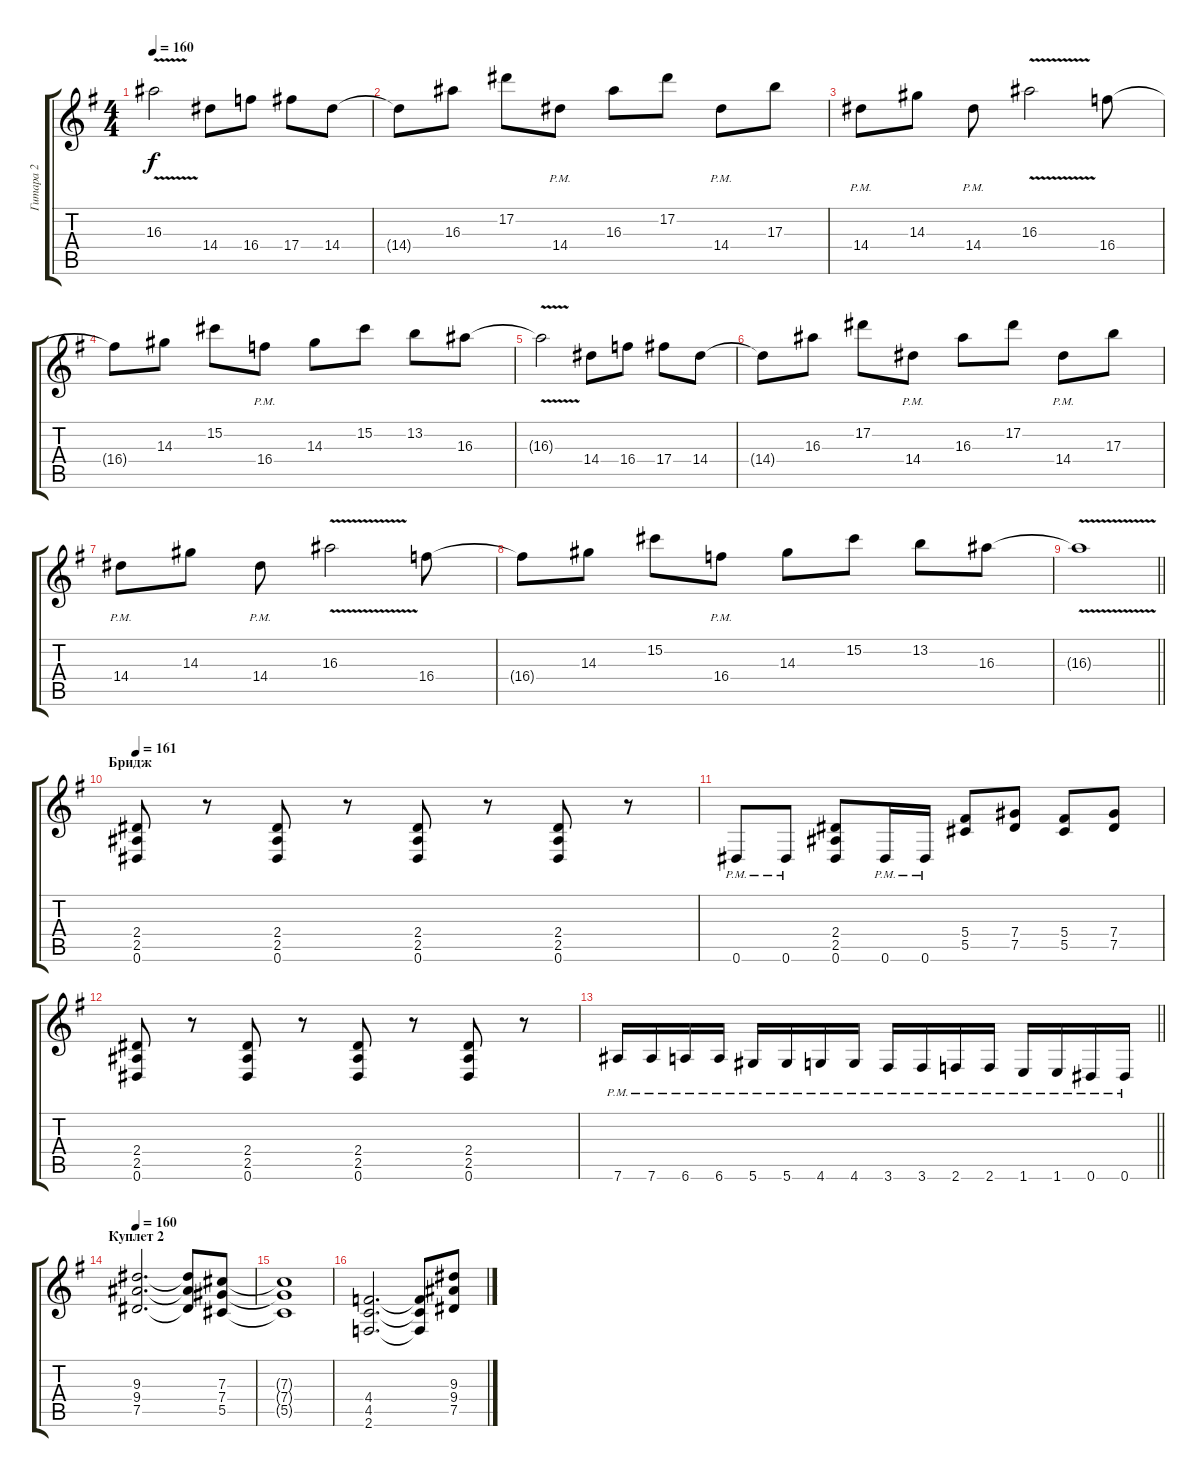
\track ("Гитара 2" "Гитара 2") {instrument distortionguitar}
\staff {score tabs}
\tuning (Eb4 Bb3 Gb3 Db3 Ab2 Eb2) {hide}
\ts (4 4)
\tempo 160
\clef g2
\ks eminor
16.3{v t}.2{dy f} 14.4.8 16.4.8 17.4.8 14.4.8 |
14.4{t}.8 16.3.8 17.2.8 14.4{pm}.8 16.3.8 17.2.8 14.4{pm}.8 17.3.8 |
14.4{pm}.8 14.3.8 14.4{pm}.8 16.3{v}.2 16.4.8 |
16.4{t}.8 14.3.8 15.2.8 16.4{pm}.8 14.3.8 15.2.8 13.2.8 16.3.8 |
16.3{v t}.2 14.4.8 16.4.8 17.4.8 14.4.8 |
14.4{t}.8 16.3.8 17.2.8 14.4{pm}.8 16.3.8 17.2.8 14.4{pm}.8 17.3.8 |
14.4{pm}.8 14.3.8 14.4{pm}.8 16.3{v}.2 16.4.8 |
16.4{t}.8 14.3.8 15.2.8 16.4{pm}.8 14.3.8 15.2.8 13.2.8 16.3.8 |
\barLineRight lightlight
16.3{v t}.1 |
\section ("" "Бридж")
\tempo 161
(2.4 2.5 0.6).8 r.8 (2.4 2.5 0.6).8 r.8 (2.4 2.5 0.6).8 r.8 (2.4 2.5 0.6).8 r.8 |
0.6{pm}.8 0.6{pm}.8 (2.4 2.5 0.6).8 0.6{pm}.16 0.6{pm}.16 (5.4 5.5).8 (7.4 7.5).8 (5.4 5.5).8 (7.4 7.5).8 |
(2.4 2.5 0.6).8 r.8 (2.4 2.5 0.6).8 r.8 (2.4 2.5 0.6).8 r.8 (2.4 2.5 0.6).8 r.8 |
\barLineRight lightlight
7.6{pm}.16 7.6{pm}.16 6.6{pm}.16 6.6{pm}.16 5.6{pm}.16 5.6{pm}.16 4.6{pm}.16 4.6{pm}.16 3.6{pm}.16 3.6{pm}.16 2.6{pm}.16 2.6{pm}.16 1.6{pm}.16 1.6{pm}.16 0.6{pm}.16 0.6{pm}.16 |
\section ("" "Куплет 2")
\tempo 160
(9.3 9.4 7.5).2{d} (9.3{t} 9.4{t} 7.5{t}).8 (7.3 7.4 5.5).8 |
(7.3{t} 7.4{t} 5.5{t}).1 |
(4.4 4.5 2.6).2{d} (4.4{t} 4.5{t} 2.6{t}).8 (9.3 9.4 7.5).8
